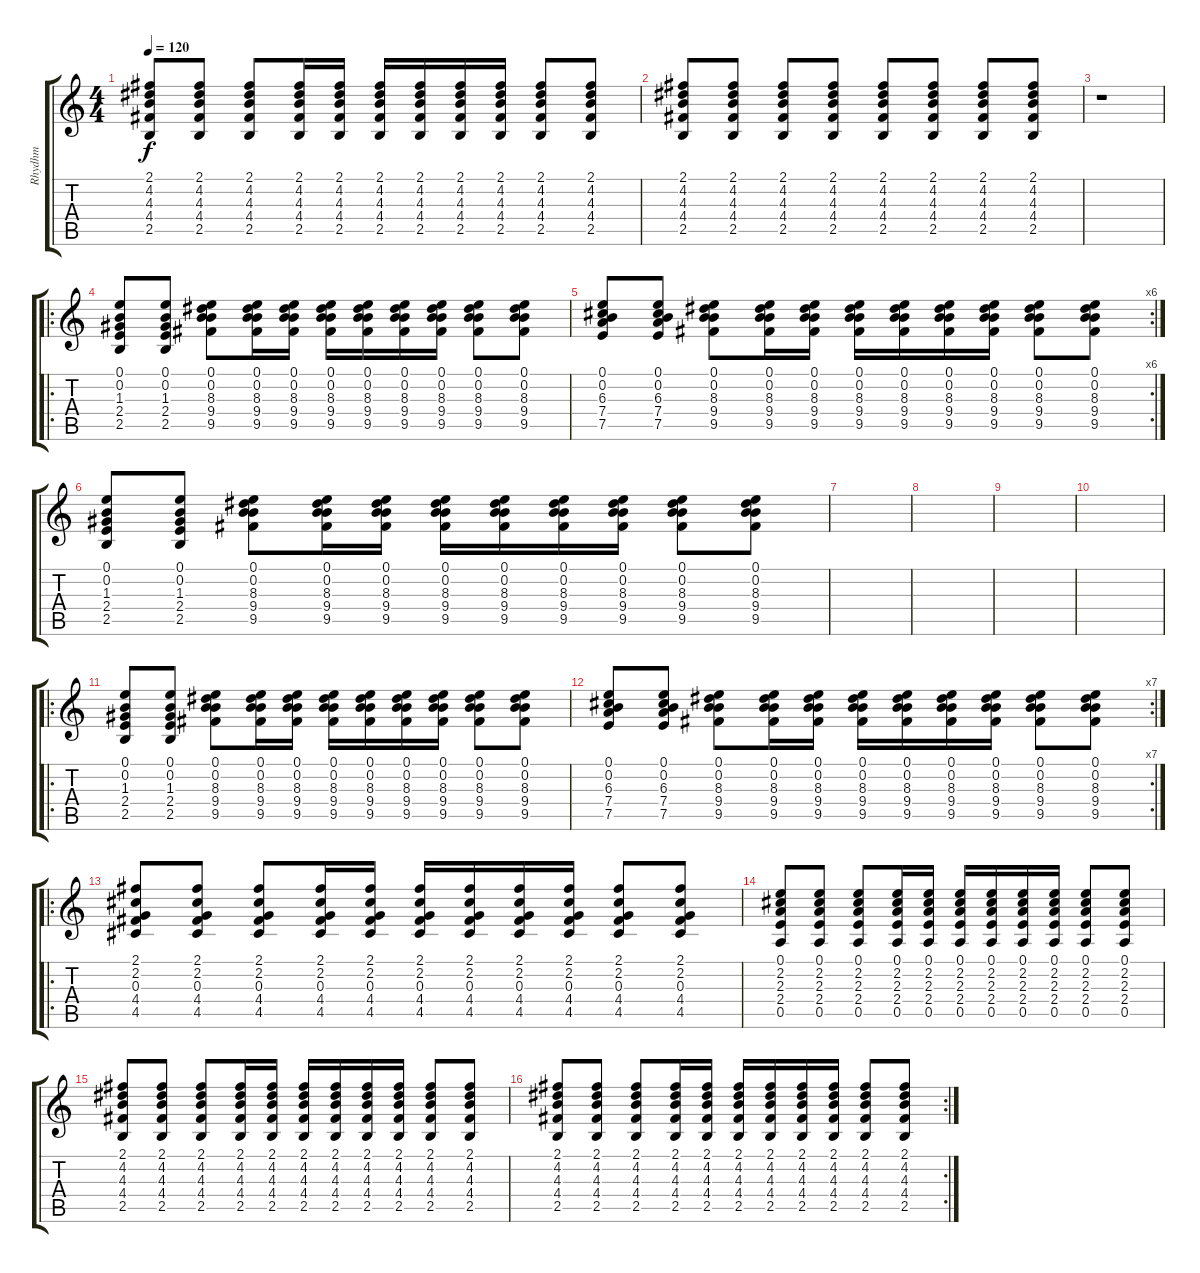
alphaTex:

\track ("Rhydhm" "Rhydhm") {instrument acousticguitarsteel}
\staff {score tabs}
\tuning (E4 B3 G3 D3 A2 E2) {hide}
\ts (4 4)
\tempo 120
\clef g2
\ks c
(2.1 4.2 4.3 4.4 2.5).8{dy f} (2.1 4.2 4.3 4.4 2.5).8 (2.1 4.2 4.3 4.4 2.5).8 (2.1 4.2 4.3 4.4 2.5).16 (2.1 4.2 4.3 4.4 2.5).16 (2.1 4.2 4.3 4.4 2.5).16 (2.1 4.2 4.3 4.4 2.5).16 (2.1 4.2 4.3 4.4 2.5).16 (2.1 4.2 4.3 4.4 2.5).16 (2.1 4.2 4.3 4.4 2.5).8 (2.1 4.2 4.3 4.4 2.5).8 |
(2.1 4.2 4.3 4.4 2.5).8 (2.1 4.2 4.3 4.4 2.5).8 (2.1 4.2 4.3 4.4 2.5).8 (2.1 4.2 4.3 4.4 2.5).8 (2.1 4.2 4.3 4.4 2.5).8 (2.1 4.2 4.3 4.4 2.5).8 (2.1 4.2 4.3 4.4 2.5).8 (2.1 4.2 4.3 4.4 2.5).8 |
r.1 |
\ro
(0.1 0.2 1.3 2.4 2.5).8 (0.1 0.2 1.3 2.4 2.5).8 (0.1 0.2 8.3 9.4 9.5).8 (0.1 0.2 8.3 9.4 9.5).16 (0.1 0.2 8.3 9.4 9.5).16 (0.1 0.2 8.3 9.4 9.5).16 (0.1 0.2 8.3 9.4 9.5).16 (0.1 0.2 8.3 9.4 9.5).16 (0.1 0.2 8.3 9.4 9.5).16 (0.1 0.2 8.3 9.4 9.5).8 (0.1 0.2 8.3 9.4 9.5).8 |
\rc 6
(0.1 0.2 6.3 7.4 7.5).8 (0.1 0.2 6.3 7.4 7.5).8 (0.1 0.2 8.3 9.4 9.5).8 (0.1 0.2 8.3 9.4 9.5).16 (0.1 0.2 8.3 9.4 9.5).16 (0.1 0.2 8.3 9.4 9.5).16 (0.1 0.2 8.3 9.4 9.5).16 (0.1 0.2 8.3 9.4 9.5).16 (0.1 0.2 8.3 9.4 9.5).16 (0.1 0.2 8.3 9.4 9.5).8 (0.1 0.2 8.3 9.4 9.5).8 |
(0.1 0.2 1.3 2.4 2.5).8 (0.1 0.2 1.3 2.4 2.5).8 (0.1 0.2 8.3 9.4 9.5).8 (0.1 0.2 8.3 9.4 9.5).16 (0.1 0.2 8.3 9.4 9.5).16 (0.1 0.2 8.3 9.4 9.5).16 (0.1 0.2 8.3 9.4 9.5).16 (0.1 0.2 8.3 9.4 9.5).16 (0.1 0.2 8.3 9.4 9.5).16 (0.1 0.2 8.3 9.4 9.5).8 (0.1 0.2 8.3 9.4 9.5).8 |
|
|
|
|
\ro
(0.1 0.2 1.3 2.4 2.5).8 (0.1 0.2 1.3 2.4 2.5).8 (0.1 0.2 8.3 9.4 9.5).8 (0.1 0.2 8.3 9.4 9.5).16 (0.1 0.2 8.3 9.4 9.5).16 (0.1 0.2 8.3 9.4 9.5).16 (0.1 0.2 8.3 9.4 9.5).16 (0.1 0.2 8.3 9.4 9.5).16 (0.1 0.2 8.3 9.4 9.5).16 (0.1 0.2 8.3 9.4 9.5).8 (0.1 0.2 8.3 9.4 9.5).8 |
\rc 7
(0.1 0.2 6.3 7.4 7.5).8 (0.1 0.2 6.3 7.4 7.5).8 (0.1 0.2 8.3 9.4 9.5).8 (0.1 0.2 8.3 9.4 9.5).16 (0.1 0.2 8.3 9.4 9.5).16 (0.1 0.2 8.3 9.4 9.5).16 (0.1 0.2 8.3 9.4 9.5).16 (0.1 0.2 8.3 9.4 9.5).16 (0.1 0.2 8.3 9.4 9.5).16 (0.1 0.2 8.3 9.4 9.5).8 (0.1 0.2 8.3 9.4 9.5).8 |
\ro
(2.1 2.2 0.3 4.4 4.5).8 (2.1 2.2 0.3 4.4 4.5).8 (2.1 2.2 0.3 4.4 4.5).8 (2.1 2.2 0.3 4.4 4.5).16 (2.1 2.2 0.3 4.4 4.5).16 (2.1 2.2 0.3 4.4 4.5).16 (2.1 2.2 0.3 4.4 4.5).16 (2.1 2.2 0.3 4.4 4.5).16 (2.1 2.2 0.3 4.4 4.5).16 (2.1 2.2 0.3 4.4 4.5).8 (2.1 2.2 0.3 4.4 4.5).8 |
(0.1 2.2 2.3 2.4 0.5).8 (0.1 2.2 2.3 2.4 0.5).8 (0.1 2.2 2.3 2.4 0.5).8 (0.1 2.2 2.3 2.4 0.5).16 (0.1 2.2 2.3 2.4 0.5).16 (0.1 2.2 2.3 2.4 0.5).16 (0.1 2.2 2.3 2.4 0.5).16 (0.1 2.2 2.3 2.4 0.5).16 (0.1 2.2 2.3 2.4 0.5).16 (0.1 2.2 2.3 2.4 0.5).8 (0.1 2.2 2.3 2.4 0.5).8 |
(2.1 4.2 4.3 4.4 2.5).8 (2.1 4.2 4.3 4.4 2.5).8 (2.1 4.2 4.3 4.4 2.5).8 (2.1 4.2 4.3 4.4 2.5).16 (2.1 4.2 4.3 4.4 2.5).16 (2.1 4.2 4.3 4.4 2.5).16 (2.1 4.2 4.3 4.4 2.5).16 (2.1 4.2 4.3 4.4 2.5).16 (2.1 4.2 4.3 4.4 2.5).16 (2.1 4.2 4.3 4.4 2.5).8 (2.1 4.2 4.3 4.4 2.5).8 |
\rc 2
(2.1 4.2 4.3 4.4 2.5).8 (2.1 4.2 4.3 4.4 2.5).8 (2.1 4.2 4.3 4.4 2.5).8 (2.1 4.2 4.3 4.4 2.5).16 (2.1 4.2 4.3 4.4 2.5).16 (2.1 4.2 4.3 4.4 2.5).16 (2.1 4.2 4.3 4.4 2.5).16 (2.1 4.2 4.3 4.4 2.5).16 (2.1 4.2 4.3 4.4 2.5).16 (2.1 4.2 4.3 4.4 2.5).8 (2.1 4.2 4.3 4.4 2.5).8
